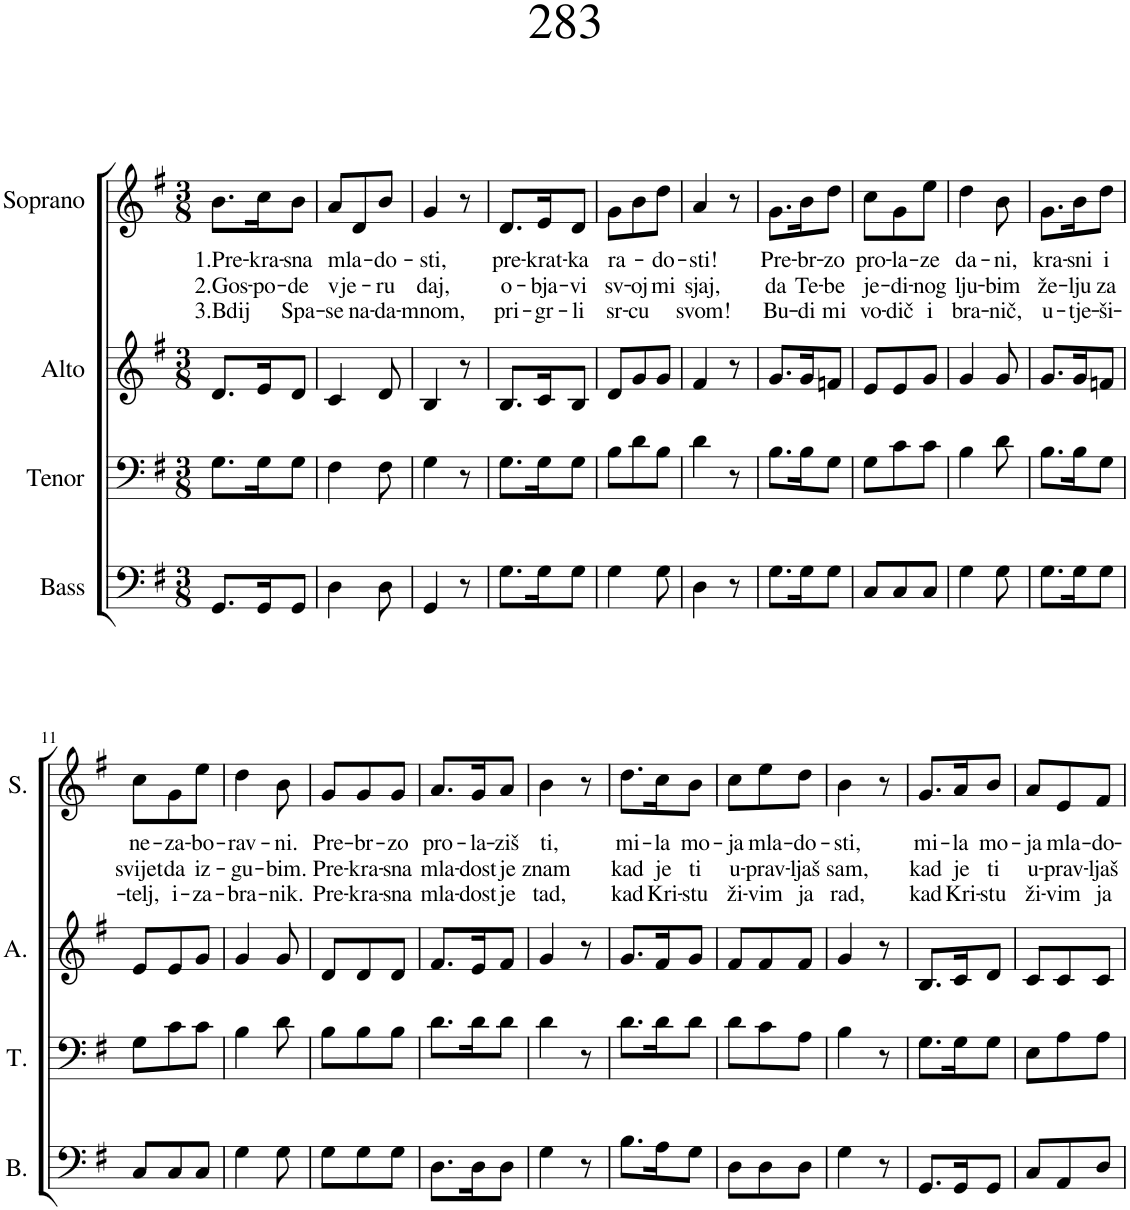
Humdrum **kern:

**kern	**kern	**kern	**kern	**text	**text	**text
*part4	*part3	*part2	*part1	*part1	*part1	*part1
*staff4	*staff3	*staff2	*staff1	*staff1	*staff1	*staff1
*I"Bass	*I"Tenor	*I"Alto	*I"Soprano	*	*	*
*I'B.	*I'T.	*I'A.	*I'S.	*	*	*
*clefF4	*clefF4	*clefG2	*clefG2	*	*	*
*k[f#]	*k[f#]	*k[f#]	*k[f#]	*	*	*
*M3/8	*M3/8	*M3/8	*M3/8	*	*	*
=1	=1	=1	=1	=1	=1	=1
!	!	!	!	!LO:LY:b	!LO:LY:b	!LO:LY:b
8.GG/L	8.G\L	8.d/L	8.b\L	1.Pre-	2.Gos-	3.Bdij
!	!	!	!	!LO:LY:b	!LO:LY:b	!
16GG/K	16G\K	16e/K	16cc\K	-kra-	-po-	.
!	!	!	!	!LO:LY:b	!LO:LY:b	!LO:LY:b
8GG/J	8G\J	8d/J	8b\J	-sna	-de	Spa-
=2	=2	=2	=2	=2	=2	=2
!	!	!	!	!LO:LY:b	!LO:LY:b	!LO:LY:b
4D\	4F#\	4c/	8a/L	mla-	vje-	-se
!	!	!	!	!	!	!LO:LY:b
.	.	.	8d/	.	.	na-
!	!	!	!	!LO:LY:b	!LO:LY:b	!LO:LY:b
8D\	8F#\	8d/	8b/J	-do-	-ru	-da-
=3	=3	=3	=3	=3	=3	=3
!	!	!	!	!LO:LY:b	!LO:LY:b	!LO:LY:b
4GG/	4G\	4B/	4g/	-sti,	daj,	-mnom,
8r	8r	8r	8r	.	.	.
=4	=4	=4	=4	=4	=4	=4
!	!	!	!	!LO:LY:b	!LO:LY:b	!LO:LY:b
8.G\L	8.G\L	8.B/L	8.d/L	pre-	o-	pri-
!	!	!	!	!LO:LY:b	!LO:LY:b	!LO:LY:b
16G\K	16G\K	16c/K	16e/K	-krat-	-bja-	-gr-
!	!	!	!	!LO:LY:b	!LO:LY:b	!LO:LY:b
8G\J	8G\J	8B/J	8d/J	-ka	-vi	-li
=5	=5	=5	=5	=5	=5	=5
!	!	!	!	!LO:LY:b	!LO:LY:b	!LO:LY:b
4G\	8B\L	8d/L	8g\L	ra-	sv-	sr-
!	!	!	!	!	!LO:LY:b	!LO:LY:b
.	8d\	8g/	8b\	.	-oj	-cu
!	!	!	!	!LO:LY:b	!LO:LY:b	!
8G\	8B\J	8g/J	8dd\J	-do-	mi	.
=6	=6	=6	=6	=6	=6	=6
!	!	!	!	!LO:LY:b	!LO:LY:b	!LO:LY:b
4D\	4d\	4f#/	4a/	-sti!	sjaj,	svom!
8r	8r	8r	8r	.	.	.
=7	=7	=7	=7	=7	=7	=7
!	!	!	!	!LO:LY:b	!LO:LY:b	!LO:LY:b
8.G\L	8.B\L	8.g/L	8.g\L	Pre-	da	Bu-
!	!	!	!	!LO:LY:b	!LO:LY:b	!LO:LY:b
16G\K	16B\K	16g/K	16b\K	-br-	Te-	-di
!	!	!	!	!LO:LY:b	!LO:LY:b	!LO:LY:b
8G\J	8G\J	8fn/J	8dd\J	-zo	-be	mi
=8	=8	=8	=8	=8	=8	=8
!	!	!	!	!LO:LY:b	!LO:LY:b	!LO:LY:b
8C/L	8G\L	8e/L	8cc\L	pro-	je-	vo-
!	!	!	!	!LO:LY:b	!LO:LY:b	!LO:LY:b
8C/	8c\	8e/	8g\	-la-	-di-	-dič
!	!	!	!	!LO:LY:b	!LO:LY:b	!LO:LY:b
8C/J	8c\J	8g/J	8ee\J	-ze	-nog	i
=9	=9	=9	=9	=9	=9	=9
!	!	!	!	!LO:LY:b	!LO:LY:b	!LO:LY:b
4G\	4B\	4g/	4dd\	da-	lju-	bra-
!	!	!	!	!LO:LY:b	!LO:LY:b	!LO:LY:b
8G\	8d\	8g/	8b\	-ni,	-bim	-nič,
=10	=10	=10	=10	=10	=10	=10
!	!	!	!	!LO:LY:b	!LO:LY:b	!LO:LY:b
8.G\L	8.B\L	8.g/L	8.g\L	kra-	že-	u-
!	!	!	!	!LO:LY:b	!LO:LY:b	!LO:LY:b
16G\K	16B\K	16g/K	16b\K	-sni	-lju	-tje-
!	!	!	!	!LO:LY:b	!LO:LY:b	!LO:LY:b
8G\J	8G\J	8fn/J	8dd\J	i	za	-ši-
!!LO:LB:g=z
=11	=11	=11	=11	=11	=11	=11
!	!	!	!	!LO:LY:b	!LO:LY:b	!LO:LY:b
8C/L	8G\L	8e/L	8cc\L	ne-	svijet	-telj,
!	!	!	!	!LO:LY:b	!LO:LY:b	!LO:LY:b
8C/	8c\	8e/	8g\	-za-	da	i-
!	!	!	!	!LO:LY:b	!LO:LY:b	!LO:LY:b
8C/J	8c\J	8g/J	8ee\J	-bo-	iz-	-za-
=12	=12	=12	=12	=12	=12	=12
!	!	!	!	!LO:LY:b	!LO:LY:b	!LO:LY:b
4G\	4B\	4g/	4dd\	-rav-	-gu-	-bra-
!	!	!	!	!LO:LY:b	!LO:LY:b	!LO:LY:b
8G\	8d\	8g/	8b\	-ni.	-bim.	-nik.
=13	=13	=13	=13	=13	=13	=13
!	!	!	!	!LO:LY:b	!LO:LY:b	!LO:LY:b
8G\L	8B\L	8d/L	8g/L	Pre-	Pre-	Pre-
!	!	!	!	!LO:LY:b	!LO:LY:b	!LO:LY:b
8G\	8B\	8d/	8g/	-br-	-kra-	-kra-
!	!	!	!	!LO:LY:b	!LO:LY:b	!LO:LY:b
8G\J	8B\J	8d/J	8g/J	-zo	-sna	-sna
=14	=14	=14	=14	=14	=14	=14
!	!	!	!	!LO:LY:b	!LO:LY:b	!LO:LY:b
8.D\L	8.d\L	8.f#/L	8.a/L	pro-	mla-	mla-
!	!	!	!	!LO:LY:b	!LO:LY:b	!LO:LY:b
16D\K	16d\K	16e/K	16g/K	-la-	-dost	-dost
!	!	!	!	!LO:LY:b	!LO:LY:b	!LO:LY:b
8D\J	8d\J	8f#/J	8a/J	-ziš	je	je
=15	=15	=15	=15	=15	=15	=15
!	!	!	!	!LO:LY:b	!LO:LY:b	!LO:LY:b
4G\	4d\	4g/	4b\	ti,	znam	tad,
8r	8r	8r	8r	.	.	.
=16	=16	=16	=16	=16	=16	=16
!	!	!	!	!LO:LY:b	!LO:LY:b	!LO:LY:b
8.B\L	8.d\L	8.g/L	8.dd\L	mi-	kad	kad
!	!	!	!	!LO:LY:b	!LO:LY:b	!LO:LY:b
16A\K	16d\K	16f#/K	16cc\K	-la	je	Kri-
!	!	!	!	!LO:LY:b	!LO:LY:b	!LO:LY:b
8G\J	8d\J	8g/J	8b\J	mo-	ti	-stu
=17	=17	=17	=17	=17	=17	=17
!	!	!	!	!LO:LY:b	!LO:LY:b	!LO:LY:b
8D\L	8d\L	8f#/L	8cc\L	-ja	u-	ži-
!	!	!	!	!LO:LY:b	!LO:LY:b	!LO:LY:b
8D\	8c\	8f#/	8ee\	mla-	-prav-	-vim
!	!	!	!	!LO:LY:b	!LO:LY:b	!LO:LY:b
8D\J	8A\J	8f#/J	8dd\J	-do-	-ljaš	ja
=18	=18	=18	=18	=18	=18	=18
!	!	!	!	!LO:LY:b	!LO:LY:b	!LO:LY:b
4G\	4B\	4g/	4b\	-sti,	sam,	rad,
8r	8r	8r	8r	.	.	.
=19	=19	=19	=19	=19	=19	=19
!	!	!	!	!LO:LY:b	!LO:LY:b	!LO:LY:b
8.GG/L	8.G\L	8.B/L	8.g/L	mi-	kad	kad
!	!	!	!	!LO:LY:b	!LO:LY:b	!LO:LY:b
16GG/K	16G\K	16c/K	16a/K	-la	je	Kri-
!	!	!	!	!LO:LY:b	!LO:LY:b	!LO:LY:b
8GG/J	8G\J	8d/J	8b/J	mo-	ti	-stu
=20	=20	=20	=20	=20	=20	=20
!	!	!	!	!LO:LY:b	!LO:LY:b	!LO:LY:b
8C/L	8E\L	8c/L	8a/L	-ja	u-	ži-
!	!	!	!	!LO:LY:b	!LO:LY:b	!LO:LY:b
8AA/	8A\	8c/	8e/	mla-	-prav-	-vim
!	!	!	!	!LO:LY:b	!LO:LY:b	!LO:LY:b
8D/J	8A\J	8c/J	8f#/J	-do-	-ljaš	ja
=	=	=	=	=	=	=
*-	*-	*-	*-	*-	*-	*-
